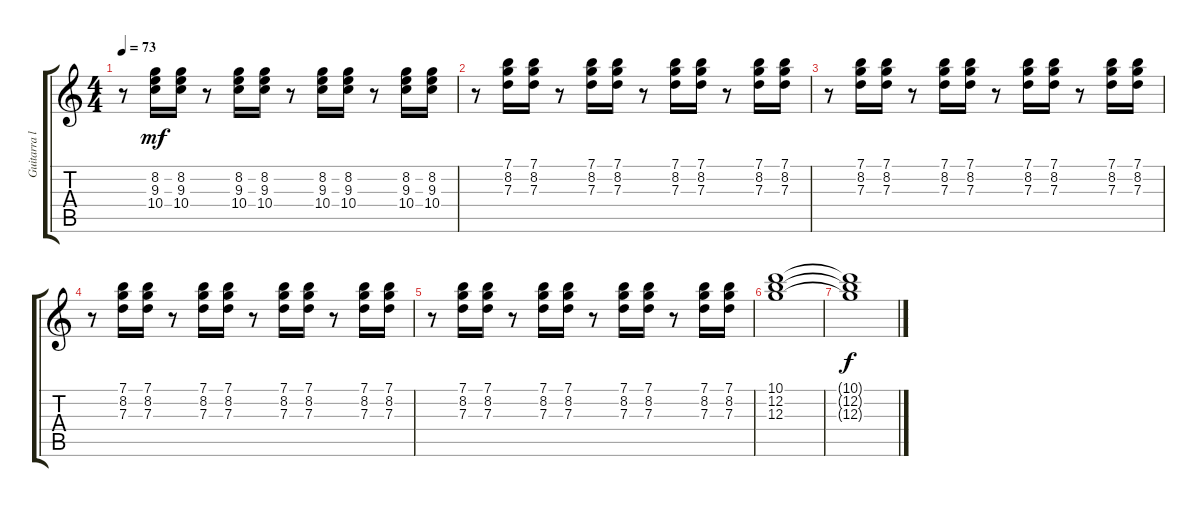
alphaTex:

\track ("Guitarra lll" "Guitarra l") {instrument acousticguitarnylon}
\staff {score tabs}
\tuning (E4 B3 G3 D3 A2 E2) {hide}
\ts (4 4)
\tempo 73
\clef g2
\ks c
r.8{dy mf} (8.2 9.3 10.4).16 (8.2 9.3 10.4).16 r.8 (8.2 9.3 10.4).16 (8.2 9.3 10.4).16 r.8 (8.2 9.3 10.4).16 (8.2 9.3 10.4).16 r.8 (8.2 9.3 10.4).16 (8.2 9.3 10.4).16 |
r.8 (7.1 8.2 7.3).16 (7.1 8.2 7.3).16 r.8 (7.1 8.2 7.3).16 (7.1 8.2 7.3).16 r.8 (7.1 8.2 7.3).16 (7.1 8.2 7.3).16 r.8 (7.1 8.2 7.3).16 (7.1 8.2 7.3).16 |
r.8 (7.1 8.2 7.3).16 (7.1 8.2 7.3).16 r.8 (7.1 8.2 7.3).16 (7.1 8.2 7.3).16 r.8 (7.1 8.2 7.3).16 (7.1 8.2 7.3).16 r.8 (7.1 8.2 7.3).16 (7.1 8.2 7.3).16 |
r.8 (7.1 8.2 7.3).16 (7.1 8.2 7.3).16 r.8 (7.1 8.2 7.3).16 (7.1 8.2 7.3).16 r.8 (7.1 8.2 7.3).16 (7.1 8.2 7.3).16 r.8 (7.1 8.2 7.3).16 (7.1 8.2 7.3).16 |
r.8 (7.1 8.2 7.3).16 (7.1 8.2 7.3).16 r.8 (7.1 8.2 7.3).16 (7.1 8.2 7.3).16 r.8 (7.1 8.2 7.3).16 (7.1 8.2 7.3).16 r.8 (7.1 8.2 7.3).16 (7.1 8.2 7.3).16 |
(10.1 12.2 12.3).1 |
(10.1{t} 12.2{t} 12.3{t}).1{dy f}
